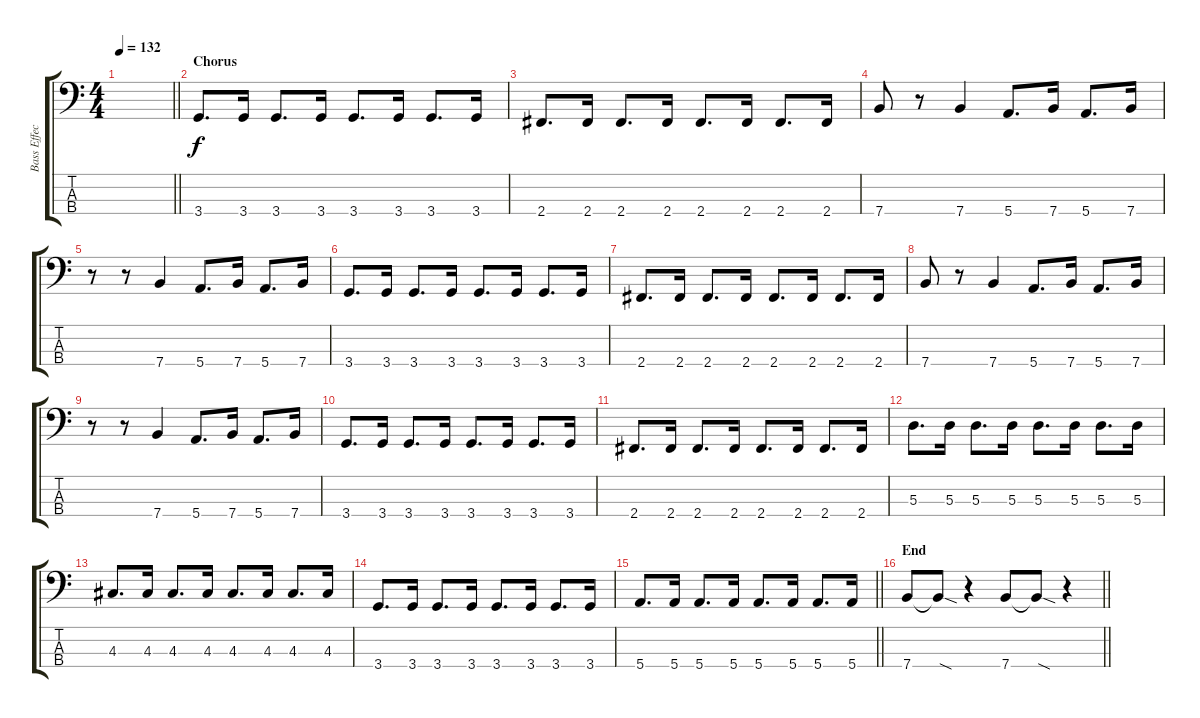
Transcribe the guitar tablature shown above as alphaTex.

\track ("Bass Effect" "Bass Effec") {instrument distortionguitar}
\staff {score tabs}
\tuning (G2 D2 A1 E1) {hide}
\ts (4 4)
\tempo 132
\clef f4
\barLineRight lightlight
\ks c
|
\section ("" "Chorus")
3.4.8{d} 3.4.16 3.4.8{d} 3.4.16 3.4.8{d} 3.4.16 3.4.8{d} 3.4.16 |
2.4.8{d} 2.4.16 2.4.8{d} 2.4.16 2.4.8{d} 2.4.16 2.4.8{d} 2.4.16 |
7.4.8 r.8 7.4.4 5.4.8{d} 7.4.16 5.4.8{d} 7.4.16 |
r.8 r.8 7.4.4 5.4.8{d} 7.4.16 5.4.8{d} 7.4.16 |
3.4.8{d} 3.4.16 3.4.8{d} 3.4.16 3.4.8{d} 3.4.16 3.4.8{d} 3.4.16 |
2.4.8{d} 2.4.16 2.4.8{d} 2.4.16 2.4.8{d} 2.4.16 2.4.8{d} 2.4.16 |
7.4.8 r.8 7.4.4 5.4.8{d} 7.4.16 5.4.8{d} 7.4.16 |
r.8 r.8 7.4.4 5.4.8{d} 7.4.16 5.4.8{d} 7.4.16 |
3.4.8{d} 3.4.16 3.4.8{d} 3.4.16 3.4.8{d} 3.4.16 3.4.8{d} 3.4.16 |
2.4.8{d} 2.4.16 2.4.8{d} 2.4.16 2.4.8{d} 2.4.16 2.4.8{d} 2.4.16 |
5.3.8{d} 5.3.16 5.3.8{d} 5.3.16 5.3.8{d} 5.3.16 5.3.8{d} 5.3.16 |
4.3.8{d} 4.3.16 4.3.8{d} 4.3.16 4.3.8{d} 4.3.16 4.3.8{d} 4.3.16 |
3.4.8{d} 3.4.16 3.4.8{d} 3.4.16 3.4.8{d} 3.4.16 3.4.8{d} 3.4.16 |
\barLineRight lightlight
5.4.8{d} 5.4.16 5.4.8{d} 5.4.16 5.4.8{d} 5.4.16 5.4.8{d} 5.4.16 |
\section ("" "End")
\barLineRight lightlight
7.4.8 7.4{sod t}.8 r.4 7.4.8 7.4{sod t}.8 r.4
